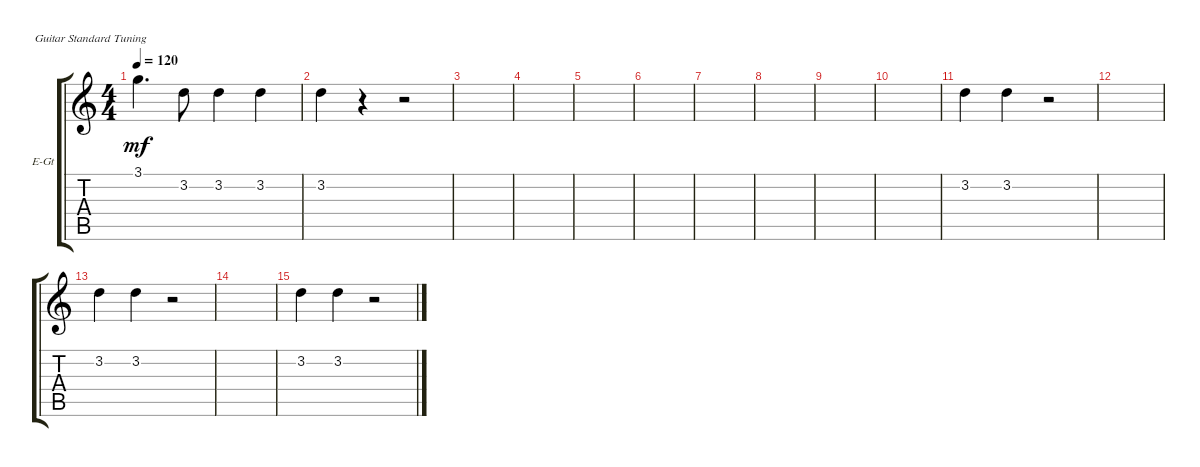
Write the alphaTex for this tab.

\defaultSystemsLayout 4
\bracketExtendMode groupsimilarinstruments
\firstSystemTrackNameOrientation horizontal
\otherSystemsTrackNameOrientation horizontal
\track ("Красный 1" "E-Gt") {solo instrument electricguitarclean}
\staff {score tabs}
\tuning (E4 B3 G3 D3 A2 E2)
\ts (4 4)
\tempo 120
\clef g2
\ks c
3.1.4{d dy mf} 3.2.8 3.2.4 3.2.4 |
3.2.4 r.4 r.2 |
|
|
|
|
|
|
|
|
3.2.4 3.2.4 r.2 |
|
3.2.4 3.2.4 r.2 |
|
3.2.4 3.2.4 r.2
